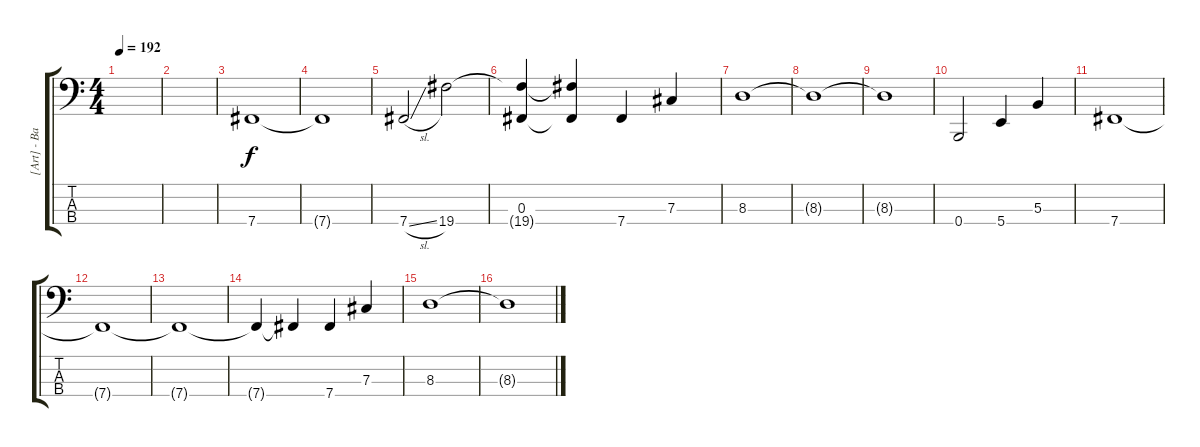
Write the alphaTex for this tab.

\track ("[Art] - Bass Guitar" "[Art] - Ba") {instrument electricbasspick}
\staff {score tabs}
\tuning (E2 B1 Gb1 B0) {hide}
\ts (4 4)
\tempo 192
\clef f4
\ks c
|
|
7.4.1 |
7.4{t}.1 |
7.4{sl}.2 19.4.2 |
(0.3 19.4{t}).4 (0.3{t} 19.4{t}).4 7.4.4 7.3.4 |
8.3.1 |
8.3{t}.1 |
8.3{t}.1 |
0.4.2 5.4.4 5.3.4 |
7.4.1 |
7.4{t}.1 |
7.4{t}.1 |
7.4{t}.4 7.4{t}.4 7.4.4 7.3.4 |
8.3.1 |
8.3{t}.1
